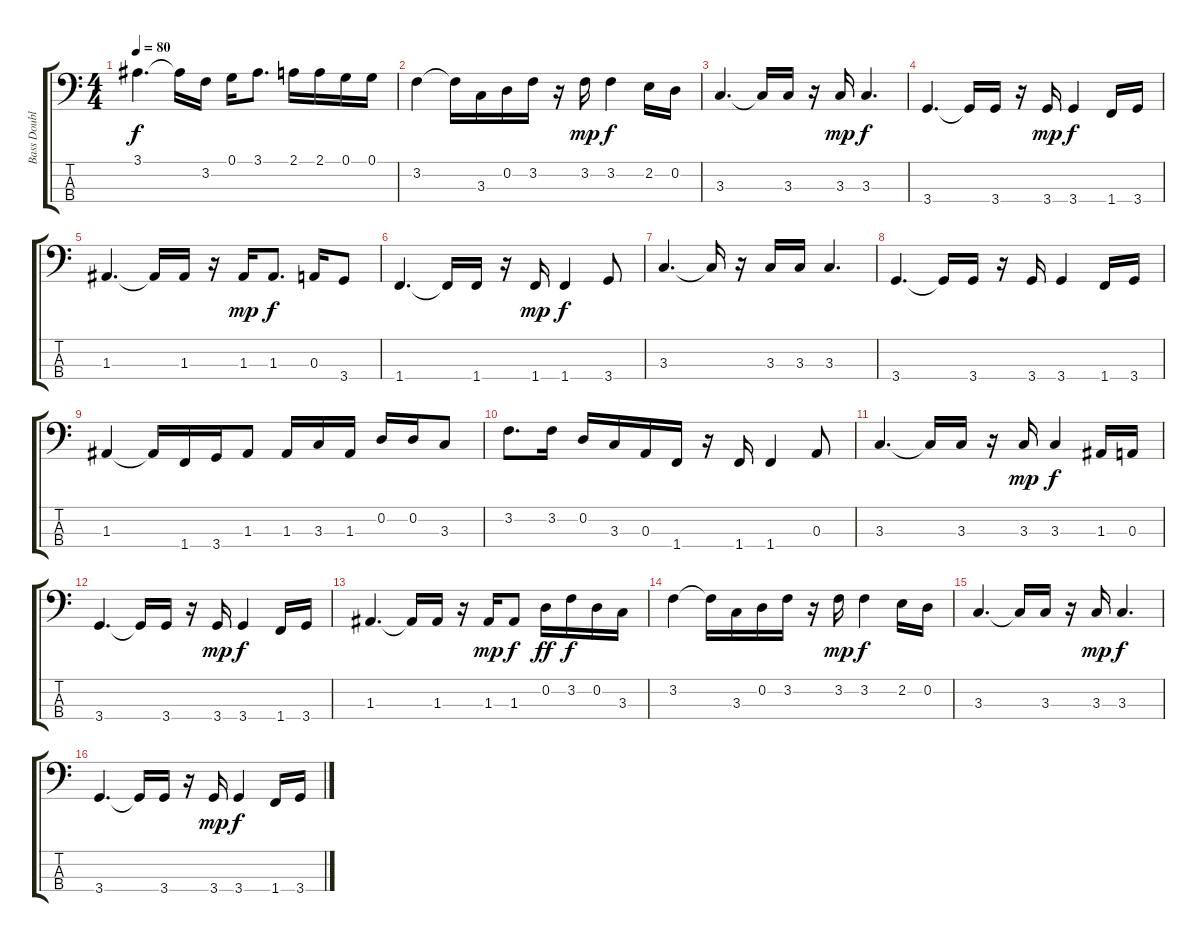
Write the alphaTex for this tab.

\track ("Bass Double" "Bass Doubl") {instrument electricguitarmuted}
\staff {score tabs}
\tuning (G2 D2 A1 E1) {hide}
\ts (4 4)
\tempo 80
\clef f4
\ks c
3.1.4{d dy f} 3.1{t}.16 3.2.16 0.1.16 3.1.8{d} 2.1.16 2.1.16 0.1.16 0.1.16 |
3.2.4 3.2{t}.16 3.3.16 0.2.16 3.2.16 r.16 3.2.16{dy mp} 3.2.4{dy f} 2.2.16 0.2.16 |
3.3.4{d} 3.3{t}.16 3.3.16 r.16 3.3.16{dy mp} 3.3.4{d dy f} |
3.4.4{d} 3.4{t}.16 3.4.16 r.16 3.4.16{dy mp} 3.4.4{dy f} 1.4.16 3.4.16 |
1.3.4{d} 1.3{t}.16 1.3.16 r.16 1.3.16{dy mp} 1.3.8{d dy f} 0.3.16 3.4.8 |
1.4.4{d} 1.4{t}.16 1.4.16 r.16 1.4.16{dy mp} 1.4.4{dy f} 3.4.8 |
3.3.4{d} 3.3{t}.16 r.16 3.3.16 3.3.16 3.3.4{d} |
3.4.4{d} 3.4{t}.16 3.4.16 r.16 3.4.16 3.4.4 1.4.16 3.4.16 |
1.3.4 1.3{t}.16 1.4.16 3.4.16 1.3.8 1.3.16 3.3.16 1.3.16 0.2.16 0.2.16 3.3.8 |
3.2.8{d} 3.2.16 0.2.16 3.3.16 0.3.16 1.4.16 r.16 1.4.16 1.4.4 0.3.8 |
3.3.4{d} 3.3{t}.16 3.3.16 r.16 3.3.16{dy mp} 3.3.4{dy f} 1.3.16 0.3.16 |
3.4.4{d} 3.4{t}.16 3.4.16 r.16 3.4.16{dy mp} 3.4.4{dy f} 1.4.16 3.4.16 |
1.3.4{d} 1.3{t}.16 1.3.16 r.16 1.3.16{dy mp} 1.3.8{dy f} 0.2.16{dy ff} 3.2.16{dy f} 0.2.16 3.3.16 |
3.2.4 3.2{t}.16 3.3.16 0.2.16 3.2.16 r.16 3.2.16{dy mp} 3.2.4{dy f} 2.2.16 0.2.16 |
3.3.4{d} 3.3{t}.16 3.3.16 r.16 3.3.16{dy mp} 3.3.4{d dy f} |
3.4.4{d} 3.4{t}.16 3.4.16 r.16 3.4.16{dy mp} 3.4.4{dy f} 1.4.16 3.4.16
